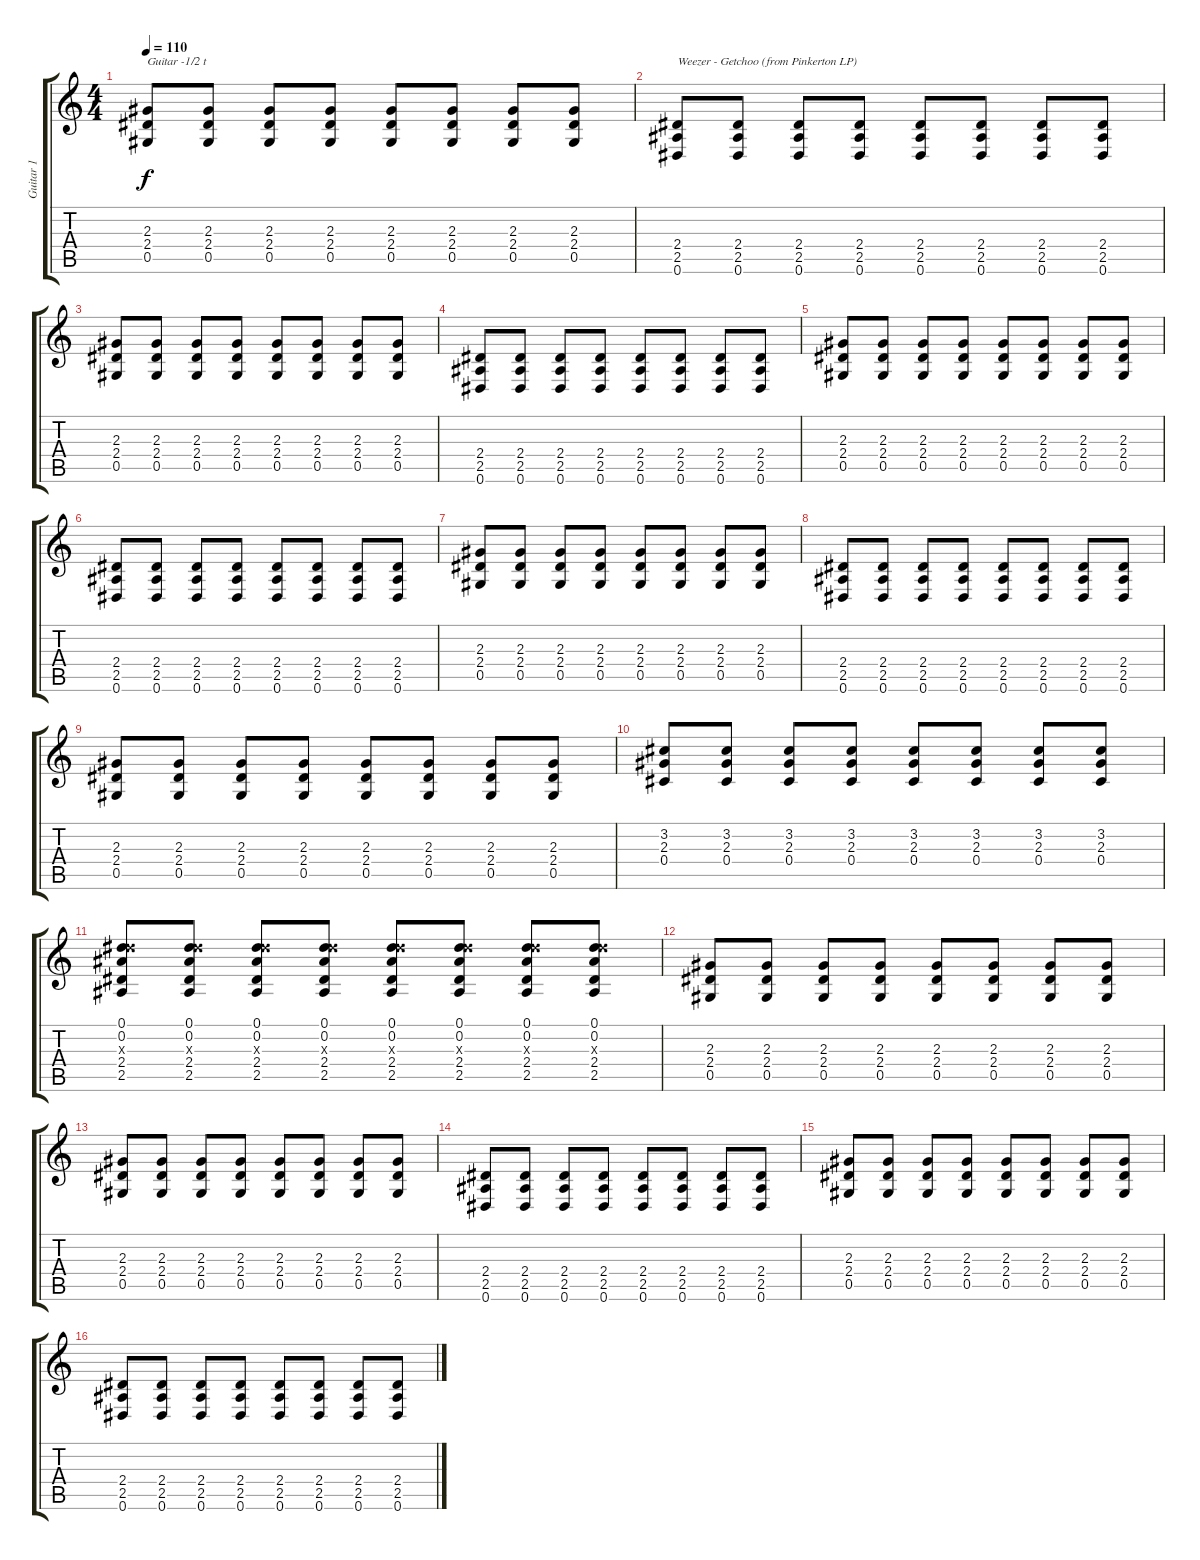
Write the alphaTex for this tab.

\track ("Guitar 1" "Guitar 1") {instrument distortionguitar}
\staff {score tabs}
\tuning (Eb4 Bb3 Gb3 Db3 Ab2 Eb2) {hide}
\ts (4 4)
\tempo 110
\clef g2
\ks c
(2.3 2.4 0.5).8{txt "Guitar -1/2 t" dy f instrument distortionguitar} (2.3 2.4 0.5).8 (2.3 2.4 0.5).8 (2.3 2.4 0.5).8 (2.3 2.4 0.5).8 (2.3 2.4 0.5).8 (2.3 2.4 0.5).8 (2.3 2.4 0.5).8 |
(2.4 2.5 0.6).8{txt "Weezer - Getchoo (from Pinkerton LP)"} (2.4 2.5 0.6).8 (2.4 2.5 0.6).8 (2.4 2.5 0.6).8 (2.4 2.5 0.6).8 (2.4 2.5 0.6).8 (2.4 2.5 0.6).8 (2.4 2.5 0.6).8 |
(2.3 2.4 0.5).8 (2.3 2.4 0.5).8 (2.3 2.4 0.5).8 (2.3 2.4 0.5).8 (2.3 2.4 0.5).8 (2.3 2.4 0.5).8 (2.3 2.4 0.5).8 (2.3 2.4 0.5).8 |
(2.4 2.5 0.6).8 (2.4 2.5 0.6).8 (2.4 2.5 0.6).8 (2.4 2.5 0.6).8 (2.4 2.5 0.6).8 (2.4 2.5 0.6).8 (2.4 2.5 0.6).8 (2.4 2.5 0.6).8 |
(2.3 2.4 0.5).8 (2.3 2.4 0.5).8 (2.3 2.4 0.5).8 (2.3 2.4 0.5).8 (2.3 2.4 0.5).8 (2.3 2.4 0.5).8 (2.3 2.4 0.5).8 (2.3 2.4 0.5).8 |
(2.4 2.5 0.6).8 (2.4 2.5 0.6).8 (2.4 2.5 0.6).8 (2.4 2.5 0.6).8 (2.4 2.5 0.6).8 (2.4 2.5 0.6).8 (2.4 2.5 0.6).8 (2.4 2.5 0.6).8 |
(2.3 2.4 0.5).8 (2.3 2.4 0.5).8 (2.3 2.4 0.5).8 (2.3 2.4 0.5).8 (2.3 2.4 0.5).8 (2.3 2.4 0.5).8 (2.3 2.4 0.5).8 (2.3 2.4 0.5).8 |
(2.4 2.5 0.6).8 (2.4 2.5 0.6).8 (2.4 2.5 0.6).8 (2.4 2.5 0.6).8 (2.4 2.5 0.6).8 (2.4 2.5 0.6).8 (2.4 2.5 0.6).8 (2.4 2.5 0.6).8 |
(2.3 2.4 0.5).8 (2.3 2.4 0.5).8 (2.3 2.4 0.5).8 (2.3 2.4 0.5).8 (2.3 2.4 0.5).8 (2.3 2.4 0.5).8 (2.3 2.4 0.5).8 (2.3 2.4 0.5).8 |
(3.2 2.3 0.4).8 (3.2 2.3 0.4).8 (3.2 2.3 0.4).8 (3.2 2.3 0.4).8 (3.2 2.3 0.4).8 (3.2 2.3 0.4).8 (3.2 2.3 0.4).8 (3.2 2.3 0.4).8 |
(0.1 0.2 9.3{x} 2.4 2.5).8 (0.1 0.2 9.3{x} 2.4 2.5).8 (0.1 0.2 9.3{x} 2.4 2.5).8 (0.1 0.2 9.3{x} 2.4 2.5).8 (0.1 0.2 9.3{x} 2.4 2.5).8 (0.1 0.2 9.3{x} 2.4 2.5).8 (0.1 0.2 9.3{x} 2.4 2.5).8 (0.1 0.2 9.3{x} 2.4 2.5).8 |
(2.3 2.4 0.5).8 (2.3 2.4 0.5).8 (2.3 2.4 0.5).8 (2.3 2.4 0.5).8 (2.3 2.4 0.5).8 (2.3 2.4 0.5).8 (2.3 2.4 0.5).8 (2.3 2.4 0.5).8 |
(2.3 2.4 0.5).8 (2.3 2.4 0.5).8 (2.3 2.4 0.5).8 (2.3 2.4 0.5).8 (2.3 2.4 0.5).8 (2.3 2.4 0.5).8 (2.3 2.4 0.5).8 (2.3 2.4 0.5).8 |
(2.4 2.5 0.6).8 (2.4 2.5 0.6).8 (2.4 2.5 0.6).8 (2.4 2.5 0.6).8 (2.4 2.5 0.6).8 (2.4 2.5 0.6).8 (2.4 2.5 0.6).8 (2.4 2.5 0.6).8 |
(2.3 2.4 0.5).8 (2.3 2.4 0.5).8 (2.3 2.4 0.5).8 (2.3 2.4 0.5).8 (2.3 2.4 0.5).8 (2.3 2.4 0.5).8 (2.3 2.4 0.5).8 (2.3 2.4 0.5).8 |
(2.4 2.5 0.6).8 (2.4 2.5 0.6).8 (2.4 2.5 0.6).8 (2.4 2.5 0.6).8 (2.4 2.5 0.6).8 (2.4 2.5 0.6).8 (2.4 2.5 0.6).8 (2.4 2.5 0.6).8
